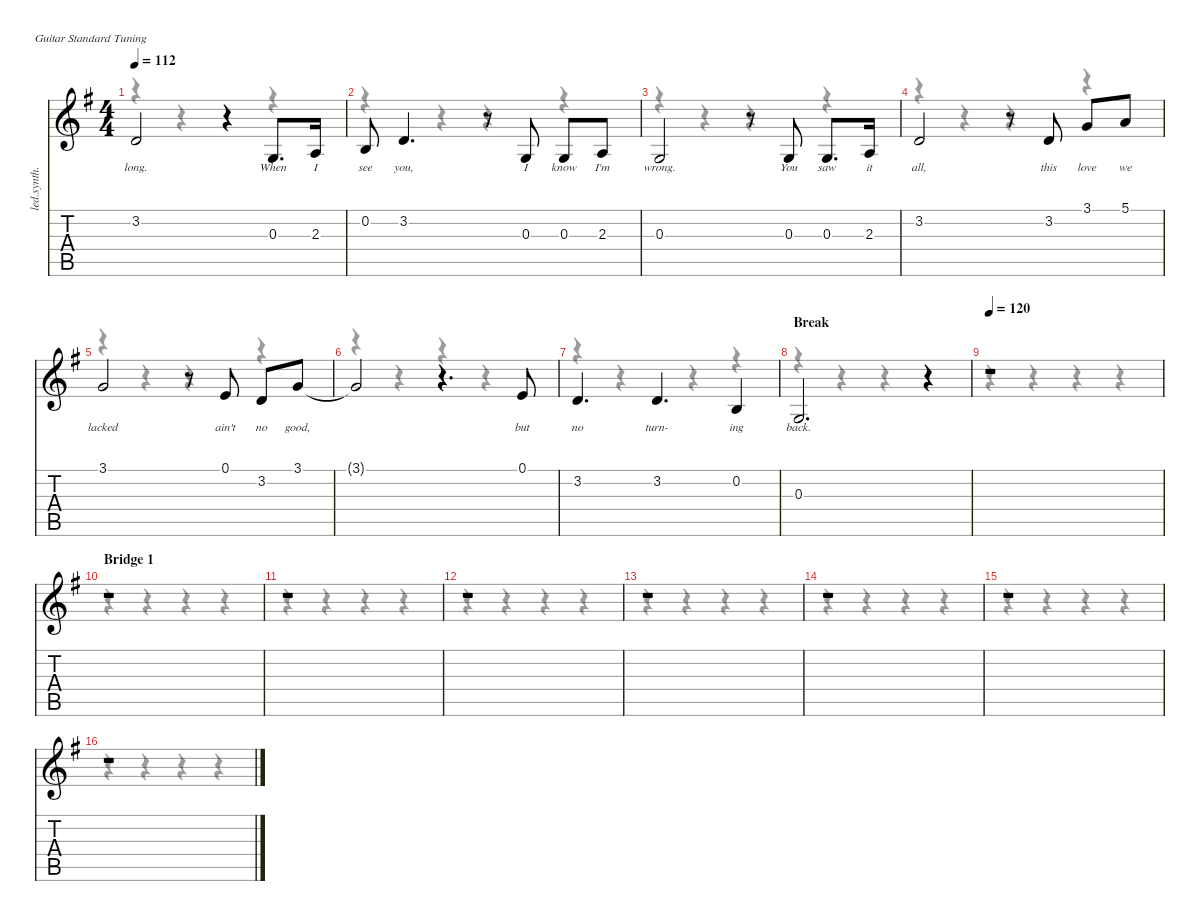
\defaultSystemsLayout 4
\hideDynamics
\bracketExtendMode nobrackets
\track ("Vocal" "led.synth.") {instrument lead6voice}
\staff {score tabs}
\tuning (E4 B3 G3 D3 A2 E2)
\voice
\ts (4 4)
\tempo 112
\clef g2
\ks g
3.2{acc forcenatural}.2{lyrics (0 "long.") lyrics (1 "") lyrics (2 "") lyrics (3 "") lyrics (4 "") dy f beam Up} r.4{beam Up} 0.3{acc forcenatural}.8{d lyrics (0 "When") lyrics (1 "") lyrics (2 "") lyrics (3 "") lyrics (4 "") dy mf beam Up} 2.3{acc forcenatural}.16{lyrics (0 "I") lyrics (1 "") lyrics (2 "") lyrics (3 "") lyrics (4 "") beam Up} |
0.2{acc forcenatural}.8{lyrics (0 "see") lyrics (1 "") lyrics (2 "") lyrics (3 "") lyrics (4 "") beam Up} 3.2{acc forcenatural}.4{d lyrics (0 "you,") lyrics (1 "") lyrics (2 "") lyrics (3 "") lyrics (4 "") beam Up} r.8{beam Up} 0.3{acc forcenatural}.8{lyrics (0 "I") lyrics (1 "") lyrics (2 "") lyrics (3 "") lyrics (4 "") dy f beam Up} 0.3{acc forcenatural}.8{lyrics (0 "know") lyrics (1 "") lyrics (2 "") lyrics (3 "") lyrics (4 "") dy mf beam Up} 2.3{acc forcenatural}.8{lyrics (0 "I'm") lyrics (1 "") lyrics (2 "") lyrics (3 "") lyrics (4 "") beam Up} |
0.3{acc forcenatural}.2{lyrics (0 "wrong.") lyrics (1 "") lyrics (2 "") lyrics (3 "") lyrics (4 "") beam Up} r.8{beam Up} 0.3{acc forcenatural}.8{lyrics (0 "You") lyrics (1 "") lyrics (2 "") lyrics (3 "") lyrics (4 "") dy f beam Up} 0.3{acc forcenatural}.8{d lyrics (0 "saw") lyrics (1 "") lyrics (2 "") lyrics (3 "") lyrics (4 "") dy mf beam Up} 2.3{acc forcenatural}.16{lyrics (0 "it") lyrics (1 "") lyrics (2 "") lyrics (3 "") lyrics (4 "") beam Up} |
3.2{acc forcenatural}.2{lyrics (0 "all,") lyrics (1 "") lyrics (2 "") lyrics (3 "") lyrics (4 "") dy f beam Up} r.8{beam Up} 3.2{acc forcenatural}.8{lyrics (0 "this") lyrics (1 "") lyrics (2 "") lyrics (3 "") lyrics (4 "") beam Up} 3.1{acc forcenatural}.8{lyrics (0 "love") lyrics (1 "") lyrics (2 "") lyrics (3 "") lyrics (4 "") beam Up} 5.1{acc forcenatural}.8{lyrics (0 "we") lyrics (1 "") lyrics (2 "") lyrics (3 "") lyrics (4 "") beam Up} |
3.1{acc forcenatural}.2{lyrics (0 "lacked") lyrics (1 "") lyrics (2 "") lyrics (3 "") lyrics (4 "") beam Up} r.8{beam Up} 0.1{acc forcenatural}.8{lyrics (0 "ain't") lyrics (1 "") lyrics (2 "") lyrics (3 "") lyrics (4 "") beam Up} 3.2{acc forcenatural}.8{lyrics (0 "no") lyrics (1 "") lyrics (2 "") lyrics (3 "") lyrics (4 "") beam Up} 3.1{acc forcenatural}.8{lyrics (0 "good,") lyrics (1 "") lyrics (2 "") lyrics (3 "") lyrics (4 "") beam Up} |
3.1{t acc forcenatural}.2{beam Up} r.4{d beam Up} 0.1{acc forcenatural}.8{lyrics (0 "but") lyrics (1 "") lyrics (2 "") lyrics (3 "") lyrics (4 "") beam Up} |
3.2{acc forcenatural}.4{d lyrics (0 "no") lyrics (1 "") lyrics (2 "") lyrics (3 "") lyrics (4 "") beam Up} 3.2{acc forcenatural}.4{d lyrics (0 "turn-") lyrics (1 "") lyrics (2 "") lyrics (3 "") lyrics (4 "") beam Up} 0.2{acc forcenatural}.4{lyrics (0 "ing") lyrics (1 "") lyrics (2 "") lyrics (3 "") lyrics (4 "") beam Up} |
\section ("" "Break")
0.3{acc forcenatural}.2{d lyrics (0 "back.") lyrics (1 "") lyrics (2 "") lyrics (3 "") lyrics (4 "") dy mf beam Up} r.4{beam Up} |
\tempo 120
r.1{beam Up} |
\section ("" "Bridge 1")
r.1{beam Up} |
r.1{beam Up} |
r.1{beam Up} |
r.1{beam Up} |
r.1{beam Up} |
r.1{beam Up} |
r.1{beam Up}
\voice
\clef g2
\ottava regular
\simile none
\ks g
r.4{dy mf beam Down} r.4{beam Down} r.4{beam Down} r.4{beam Down} |
r.4{beam Down} r.4{beam Down} r.4{beam Down} r.4{beam Down} |
r.4{beam Down} r.4{beam Down} r.4{beam Down} r.4{beam Down} |
r.4{beam Down} r.4{beam Down} r.4{beam Down} r.4{beam Down} |
r.4{beam Down} r.4{beam Down} r.4{beam Down} r.4{beam Down} |
r.4{beam Down} r.4{beam Down} r.4{beam Down} r.4{beam Down} |
r.4{beam Down} r.4{beam Down} r.4{beam Down} r.4{beam Down} |
r.4{beam Down} r.4{beam Down} r.4{beam Down} r.4{beam Down} |
r.4{beam Down} r.4{beam Down} r.4{beam Down} r.4{beam Down} |
r.4{beam Down} r.4{beam Down} r.4{beam Down} r.4{beam Down} |
r.4{beam Down} r.4{beam Down} r.4{beam Down} r.4{beam Down} |
r.4{beam Down} r.4{beam Down} r.4{beam Down} r.4{beam Down} |
r.4{beam Down} r.4{beam Down} r.4{beam Down} r.4{beam Down} |
r.4{beam Down} r.4{beam Down} r.4{beam Down} r.4{beam Down} |
r.4{beam Down} r.4{beam Down} r.4{beam Down} r.4{beam Down} |
r.4{beam Down} r.4{beam Down} r.4{beam Down} r.4{beam Down}
